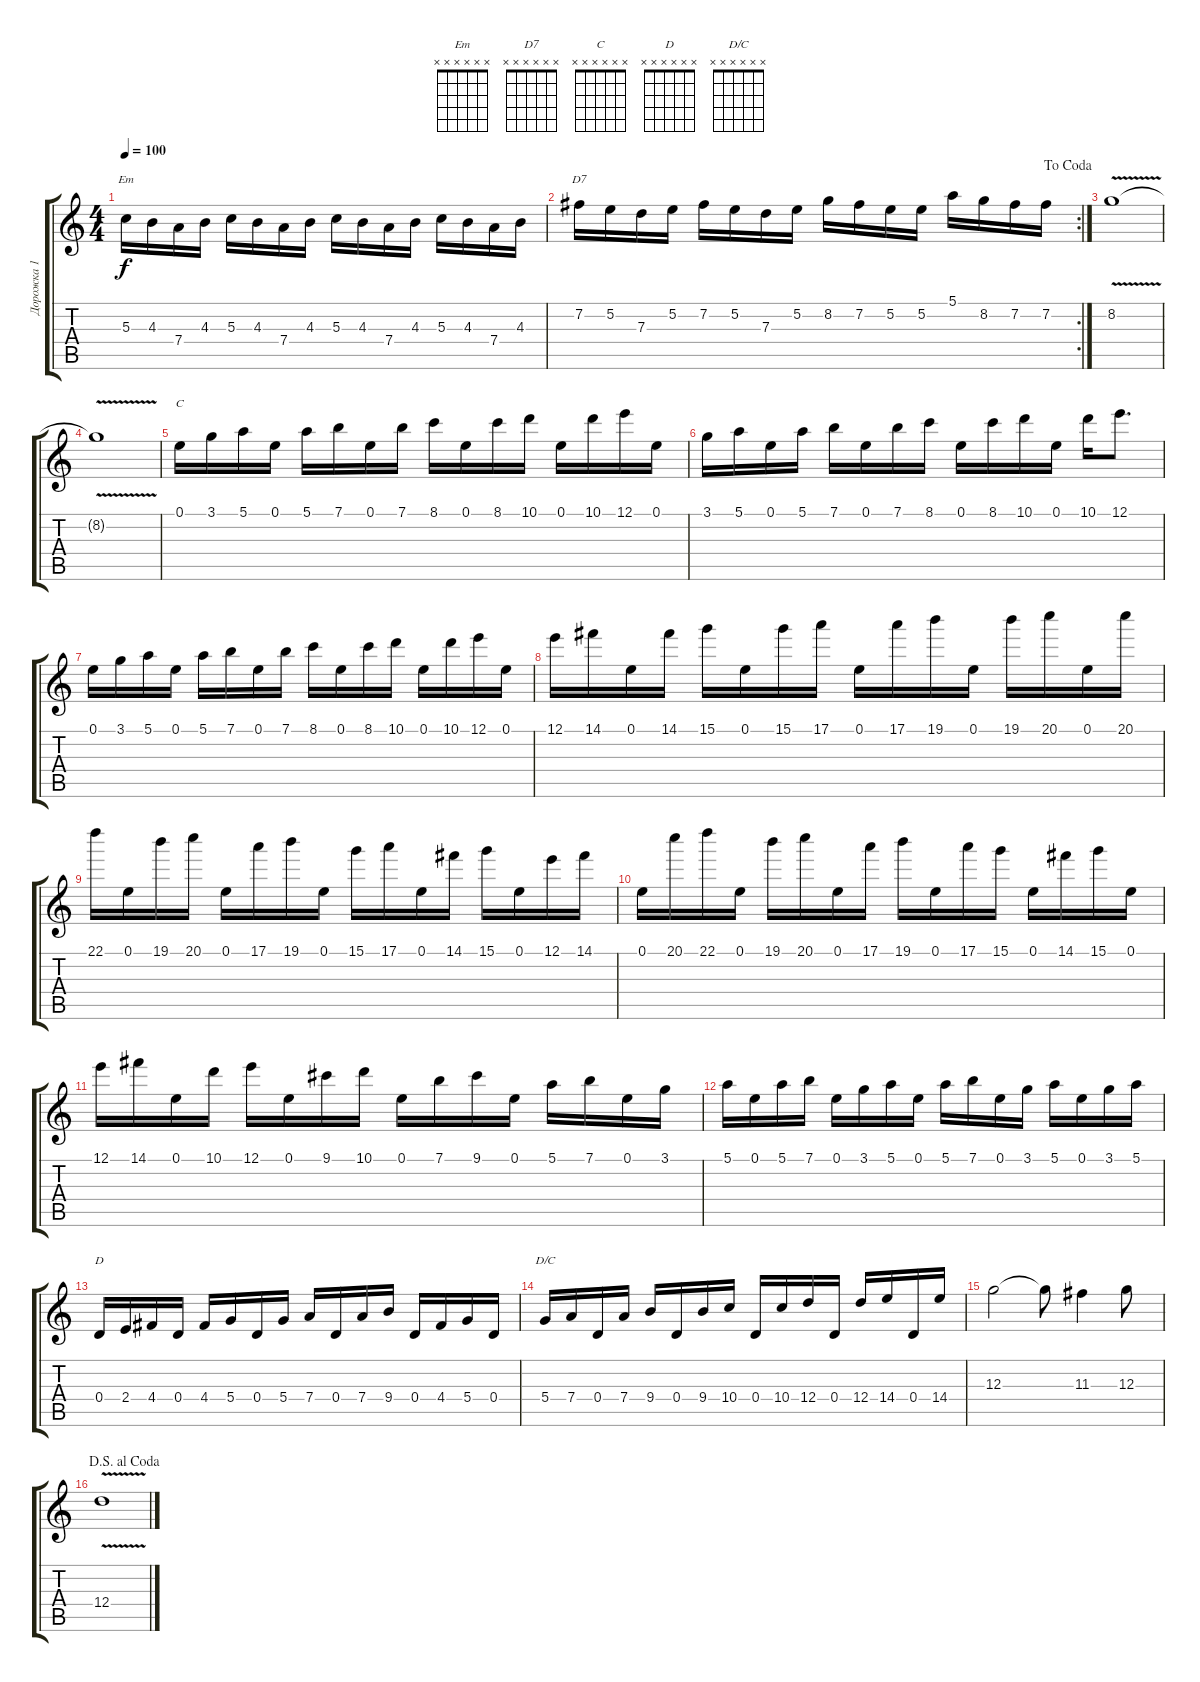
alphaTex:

\track ("Дорожка 1" "Дорожка 1") {instrument acousticguitarsteel}
\staff {score tabs}
\tuning (E4 B3 G3 D3 A2 E2) {hide}
\chord ("Em" x x x x x x)
\chord ("D7" x x x x x x)
\chord ("C" x x x x x x)
\chord ("D" x x x x x x)
\chord ("D/C" x x x x x x)
\ts (4 4)
\tempo 100
\clef g2
\ks c
5.3.16{ch "Em" dy f} 4.3.16 7.4.16 4.3.16 5.3.16 4.3.16 7.4.16 4.3.16 5.3.16 4.3.16 7.4.16 4.3.16 5.3.16 4.3.16 7.4.16 4.3.16 |
\rc 2
\jump dacoda
7.2.16{ch "D7"} 5.2.16 7.3.16 5.2.16 7.2.16 5.2.16 7.3.16 5.2.16 8.2.16 7.2.16 5.2.16 5.2.16 5.1.16 8.2.16 7.2.16 7.2.16 |
8.2{v}.1 |
8.2{t}.1 |
0.1.16{ch "C"} 3.1.16 5.1.16 0.1.16 5.1.16 7.1.16 0.1.16 7.1.16 8.1.16 0.1.16 8.1.16 10.1.16 0.1.16 10.1.16 12.1.16 0.1.16 |
3.1.16 5.1.16 0.1.16 5.1.16 7.1.16 0.1.16 7.1.16 8.1.16 0.1.16 8.1.16 10.1.16 0.1.16 10.1.16 12.1.8{d} |
0.1.16 3.1.16 5.1.16 0.1.16 5.1.16 7.1.16 0.1.16 7.1.16 8.1.16 0.1.16 8.1.16 10.1.16 0.1.16 10.1.16 12.1.16 0.1.16 |
12.1.16 14.1.16 0.1.16 14.1.16 15.1.16 0.1.16 15.1.16 17.1.16 0.1.16 17.1.16 19.1.16 0.1.16 19.1.16 20.1.16 0.1.16 20.1.16 |
22.1.16 0.1.16 19.1.16 20.1.16 0.1.16 17.1.16 19.1.16 0.1.16 15.1.16 17.1.16 0.1.16 14.1.16 15.1.16 0.1.16 12.1.16 14.1.16 |
0.1.16 20.1.16 22.1.16 0.1.16 19.1.16 20.1.16 0.1.16 17.1.16 19.1.16 0.1.16 17.1.16 15.1.16 0.1.16 14.1.16 15.1.16 0.1.16 |
12.1.16 14.1.16 0.1.16 10.1.16 12.1.16 0.1.16 9.1.16 10.1.16 0.1.16 7.1.16 9.1.16 0.1.16 5.1.16 7.1.16 0.1.16 3.1.16 |
5.1.16 0.1.16 5.1.16 7.1.16 0.1.16 3.1.16 5.1.16 0.1.16 5.1.16 7.1.16 0.1.16 3.1.16 5.1.16 0.1.16 3.1.16 5.1.16 |
0.4.16{ch "D"} 2.4.16 4.4.16 0.4.16 4.4.16 5.4.16 0.4.16 5.4.16 7.4.16 0.4.16 7.4.16 9.4.16 0.4.16 4.4.16 5.4.16 0.4.16 |
5.4.16{ch "D/C"} 7.4.16 0.4.16 7.4.16 9.4.16 0.4.16 9.4.16 10.4.16 0.4.16 10.4.16 12.4.16 0.4.16 12.4.16 14.4.16 0.4.16 14.4.16 |
12.3.2 12.3{t}.8 11.3.4 12.3.8 |
\jump dalsegnoalcoda
12.4{v}.1
